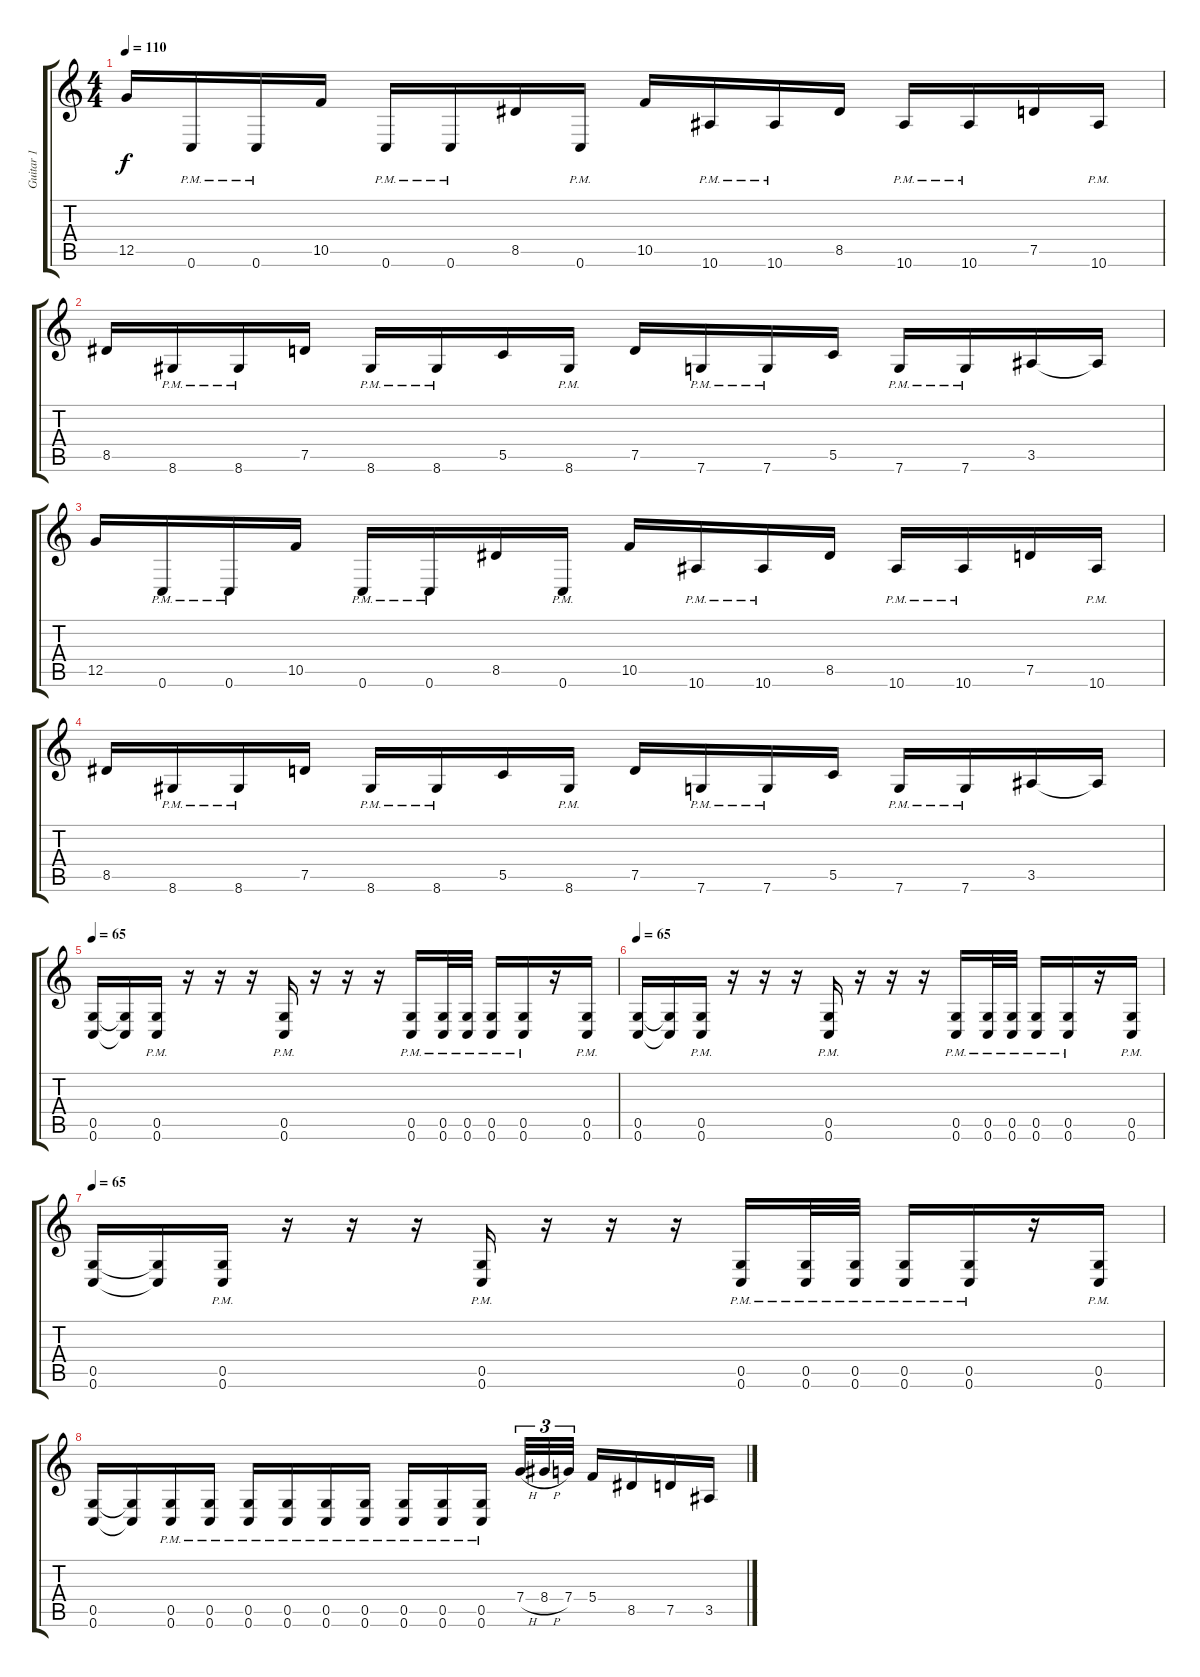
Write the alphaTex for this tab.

\track ("Guitar 1" "Guitar 1") {instrument distortionguitar}
\staff {score tabs}
\tuning (D4 A3 F3 C3 G2 C2) {hide}
\ts (4 4)
\tempo 110
\clef g2
\ks c
12.5.16{dy f} 0.6{pm}.16 0.6{pm}.16 10.5.16 0.6{pm}.16 0.6{pm}.16 8.5.16 0.6{pm}.16 10.5.16 10.6{pm}.16 10.6{pm}.16 8.5.16 10.6{pm}.16 10.6{pm}.16 7.5.16 10.6{pm}.16 |
8.5.16 8.6{pm}.16 8.6{pm}.16 7.5.16 8.6{pm}.16 8.6{pm}.16 5.5.16 8.6{pm}.16 7.5.16 7.6{pm}.16 7.6{pm}.16 5.5.16 7.6{pm}.16 7.6{pm}.16 3.5.16 3.5{t}.16 |
12.5.16 0.6{pm}.16 0.6{pm}.16 10.5.16 0.6{pm}.16 0.6{pm}.16 8.5.16 0.6{pm}.16 10.5.16 10.6{pm}.16 10.6{pm}.16 8.5.16 10.6{pm}.16 10.6{pm}.16 7.5.16 10.6{pm}.16 |
8.5.16 8.6{pm}.16 8.6{pm}.16 7.5.16 8.6{pm}.16 8.6{pm}.16 5.5.16 8.6{pm}.16 7.5.16 7.6{pm}.16 7.6{pm}.16 5.5.16 7.6{pm}.16 7.6{pm}.16 3.5.16 3.5{t}.16 |
\tempo 100
\tempo 65
(0.5 0.6).16 (0.5{t} 0.6{t}).16 (0.5{pm} 0.6{pm}).16 r.16 r.16 r.16 (0.5{pm} 0.6{pm}).16 r.16 r.16 r.16 (0.5{pm} 0.6{pm}).16 (0.5{pm} 0.6{pm}).32 (0.5{pm} 0.6{pm}).32 (0.5{pm} 0.6{pm}).16 (0.5{pm} 0.6{pm}).16 r.16 (0.5{pm} 0.6{pm}).16 |
\tempo 100
\tempo 65
(0.5 0.6).16 (0.5{t} 0.6{t}).16 (0.5{pm} 0.6{pm}).16 r.16 r.16 r.16 (0.5{pm} 0.6{pm}).16 r.16 r.16 r.16 (0.5{pm} 0.6{pm}).16 (0.5{pm} 0.6{pm}).32 (0.5{pm} 0.6{pm}).32 (0.5{pm} 0.6{pm}).16 (0.5{pm} 0.6{pm}).16 r.16 (0.5{pm} 0.6{pm}).16 |
\tempo 65
(0.5 0.6).16 (0.5{t} 0.6{t}).16 (0.5{pm} 0.6{pm}).16 r.16 r.16 r.16 (0.5{pm} 0.6{pm}).16 r.16 r.16 r.16 (0.5{pm} 0.6{pm}).16 (0.5{pm} 0.6{pm}).32 (0.5{pm} 0.6{pm}).32 (0.5{pm} 0.6{pm}).16 (0.5{pm} 0.6{pm}).16 r.16 (0.5{pm} 0.6{pm}).16 |
(0.5 0.6).16 (0.5{t} 0.6{t}).16 (0.5{pm} 0.6{pm}).16 (0.5{pm} 0.6{pm}).16 (0.5{pm} 0.6{pm}).16 (0.5{pm} 0.6{pm}).16 (0.5{pm} 0.6{pm}).16 (0.5{pm} 0.6{pm}).16 (0.5{pm} 0.6{pm}).16 (0.5{pm} 0.6{pm}).16 (0.5{pm} 0.6{pm}).16{beam splitsecondary} 7.4{h}.32{tu (3 2)} 8.4{h}.32{tu (3 2)} 7.4.32{tu (3 2)} 5.4.16 8.5.16 7.5.16 3.5.16
